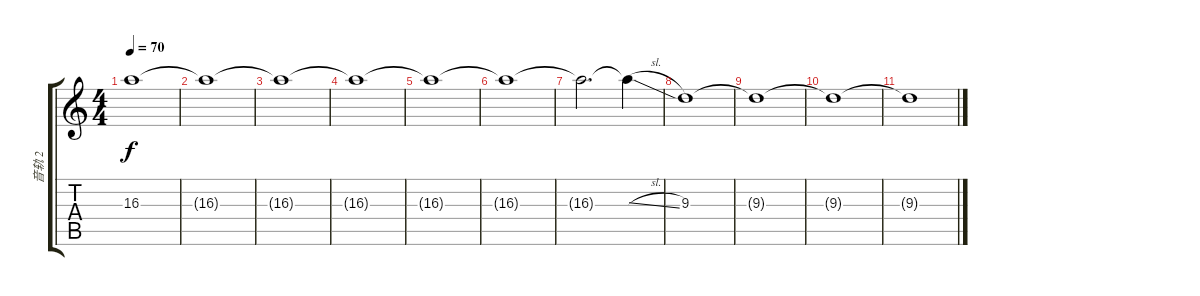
\track ("音轨 2" "音轨 2") {instrument distortionguitar}
\staff {score tabs}
\tuning (D4 A3 F3 C3 G2 D2) {hide}
\ts (4 4)
\tempo 70
\clef g2
\ks c
16.3{t}.1{dy f} |
16.3{t}.1 |
16.3{t}.1 |
16.3{t}.1 |
16.3{t}.1 |
16.3{t}.1 |
16.3{t}.2{d} 16.3{sl t}.4 |
9.3.1 |
9.3{t}.1{volume 0} |
9.3{t}.1 |
9.3{t}.1
